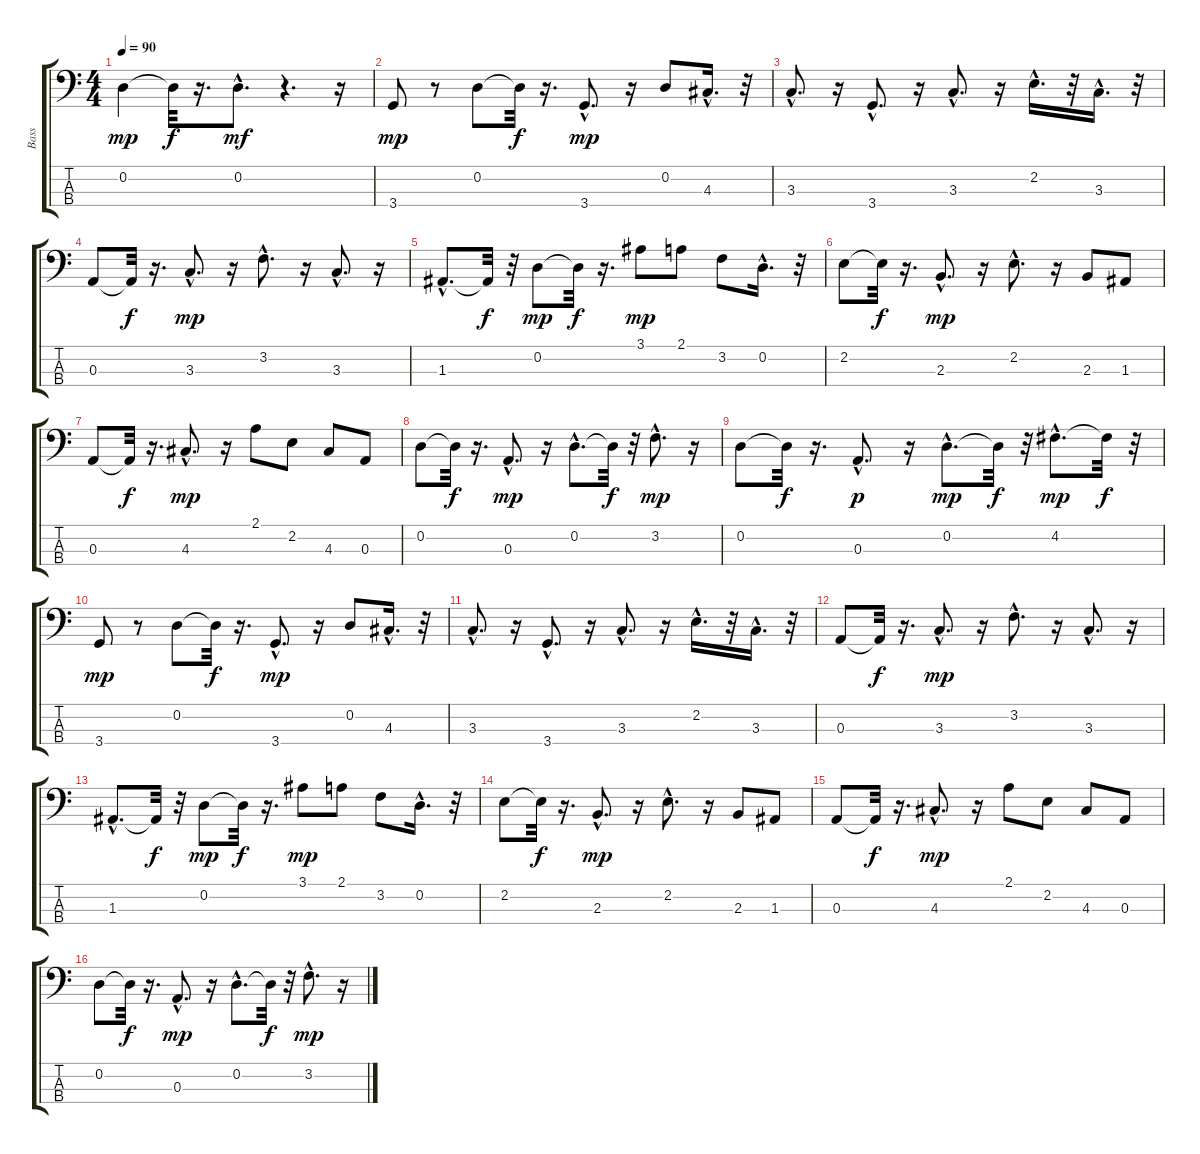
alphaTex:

\track ("Bass" "Bass") {instrument electricbassfinger}
\staff {score tabs}
\tuning (G2 D2 A1 E1) {hide}
\ts (4 4)
\tempo 90
\clef f4
\ks c
0.2.4{dy mp} 0.2{t}.32{dy f} r.16{d} 0.2{hac}.8{d dy mf} r.4{d} r.16 |
3.4.8{dy mp} r.8 0.2.8 0.2{t}.32{dy f} r.16{d} 3.4{hac}.8{d dy mp} r.16 0.2.8 4.3{hac}.16{d} r.32 |
3.3{hac}.8{d} r.16 3.4{hac}.8{d} r.16 3.3{hac}.8{d} r.16 2.2{hac}.16{d} r.32 3.3{hac}.16{d} r.32 |
0.3.8 0.3{t}.32{dy f} r.16{d} 3.3{hac}.8{d dy mp} r.16 3.2{hac}.8{d} r.16 3.3{hac}.8{d} r.16 |
1.3{hac}.8{d} 1.3{t}.32{dy f} r.32 0.2.8{dy mp} 0.2{t}.32{dy f} r.16{d} 3.1.8{dy mp} 2.1.8 3.2.8 0.2{hac}.16{d} r.32 |
2.2.8 2.2{t}.32{dy f} r.16{d} 2.3{hac}.8{d dy mp} r.16 2.2{hac}.8{d} r.16 2.3.8 1.3.8 |
0.3.8 0.3{t}.32{dy f} r.16{d} 4.3{hac}.8{d dy mp} r.16 2.1.8 2.2.8 4.3.8 0.3.8 |
0.2.8 0.2{t}.32{dy f} r.16{d} 0.3{hac}.8{d dy mp} r.16 0.2{hac}.8{d} 0.2{t}.32{dy f} r.32 3.2{hac}.8{d dy mp} r.16 |
0.2.8 0.2{t}.32{dy f} r.16{d} 0.3{hac}.8{d dy p} r.16 0.2{hac}.8{d dy mp} 0.2{t}.32{dy f} r.32 4.2{hac}.8{d dy mp} 4.2{t}.32{dy f} r.32 |
3.4.8{dy mp} r.8 0.2.8 0.2{t}.32{dy f} r.16{d} 3.4{hac}.8{d dy mp} r.16 0.2.8 4.3{hac}.16{d} r.32 |
3.3{hac}.8{d} r.16 3.4{hac}.8{d} r.16 3.3{hac}.8{d} r.16 2.2{hac}.16{d} r.32 3.3{hac}.16{d} r.32 |
0.3.8 0.3{t}.32{dy f} r.16{d} 3.3{hac}.8{d dy mp} r.16 3.2{hac}.8{d} r.16 3.3{hac}.8{d} r.16 |
1.3{hac}.8{d} 1.3{t}.32{dy f} r.32 0.2.8{dy mp} 0.2{t}.32{dy f} r.16{d} 3.1.8{dy mp} 2.1.8 3.2.8 0.2{hac}.16{d} r.32 |
2.2.8 2.2{t}.32{dy f} r.16{d} 2.3{hac}.8{d dy mp} r.16 2.2{hac}.8{d} r.16 2.3.8 1.3.8 |
0.3.8 0.3{t}.32{dy f} r.16{d} 4.3{hac}.8{d dy mp} r.16 2.1.8 2.2.8 4.3.8 0.3.8 |
0.2.8 0.2{t}.32{dy f} r.16{d} 0.3{hac}.8{d dy mp} r.16 0.2{hac}.8{d} 0.2{t}.32{dy f} r.32 3.2{hac}.8{d dy mp} r.16
